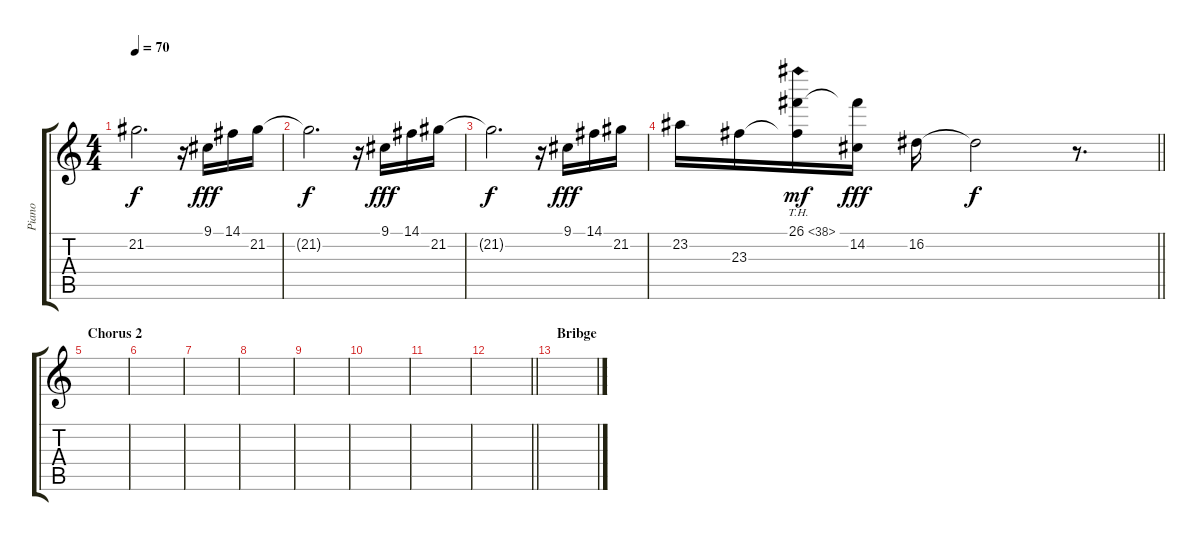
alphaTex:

\track ("Piano" "Piano") {instrument electricgrandpiano}
\staff {score tabs}
\tuning (E4 B3 G3 D3 A2 E2) {hide}
\ts (4 4)
\tempo 70
\clef g2
\ks c
21.2{t}.2{d dy f} r.16 9.1.16{dy fff} 14.1.16 21.2.16 |
21.2{t}.2{d dy f} r.16 9.1.16{dy fff} 14.1.16 21.2.16 |
21.2{t}.2{d dy f} r.16 9.1.16{dy fff} 14.1.16 21.2.16 |
\barLineRight lightlight
23.2.16 23.3.16 (26.1{th 12} 23.3{t}).16{dy mf} (26.1{t} 14.2).16{dy fff} 16.2.16 16.2{t}.2{dy f} r.8{d} |
\section ("" "Chorus 2")
|
|
|
|
|
|
|
\barLineRight lightlight
|
\section ("" "Bribge")
